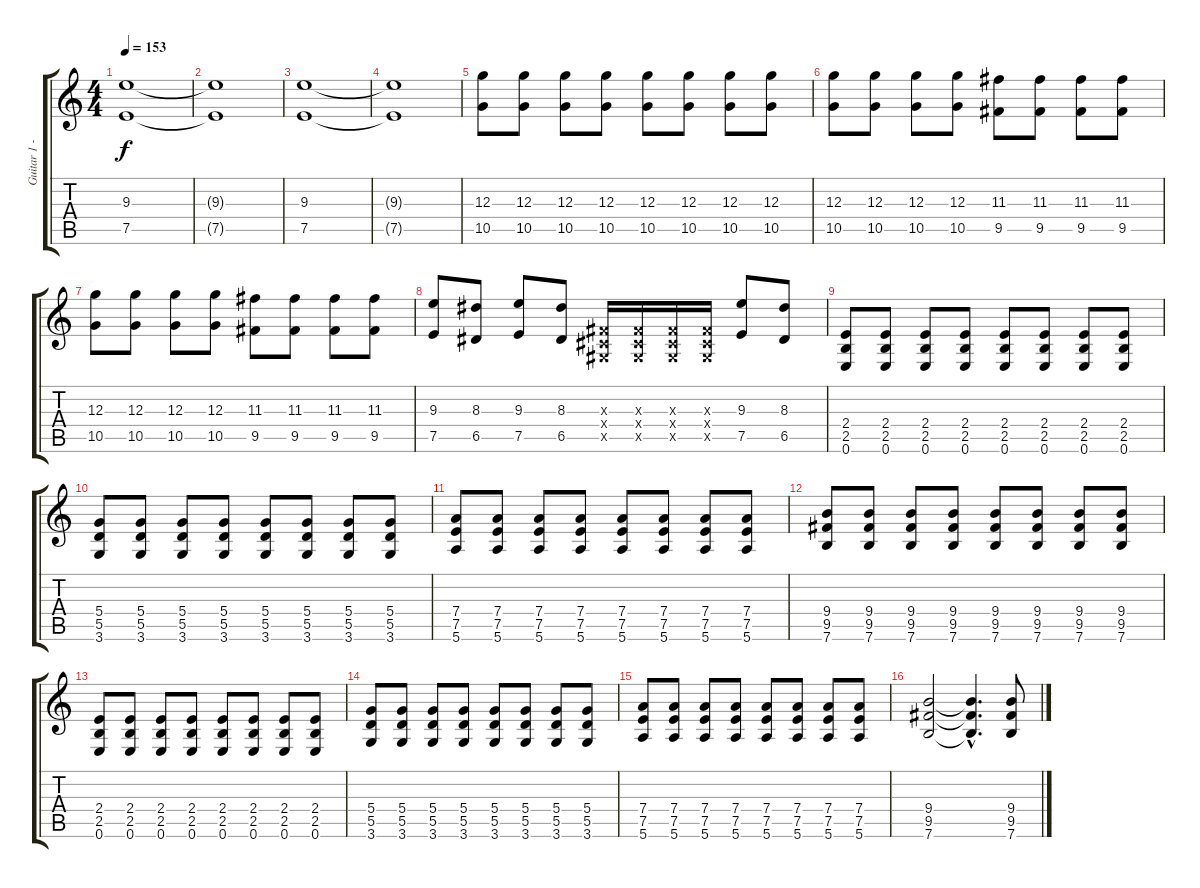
\track ("Guitar 1 - El Hefe" "Guitar 1 -") {instrument overdrivenguitar}
\staff {score tabs}
\tuning (E4 B3 G3 D3 A2 E2) {hide}
\ts (4 4)
\tempo 153
\clef g2
\ks c
(9.3 7.5).1{dy f} |
(9.3{t} 7.5{t}).1 |
(9.3 7.5).1 |
(9.3{t} 7.5{t}).1 |
(12.3 10.5).8 (12.3 10.5).8 (12.3 10.5).8 (12.3 10.5).8 (12.3 10.5).8 (12.3 10.5).8 (12.3 10.5).8 (12.3 10.5).8 |
(12.3 10.5).8 (12.3 10.5).8 (12.3 10.5).8 (12.3 10.5).8 (11.3 9.5).8 (11.3 9.5).8 (11.3 9.5).8 (11.3 9.5).8 |
(12.3 10.5).8 (12.3 10.5).8 (12.3 10.5).8 (12.3 10.5).8 (11.3 9.5).8 (11.3 9.5).8 (11.3 9.5).8 (11.3 9.5).8 |
(9.3 7.5).8 (8.3 6.5).8 (9.3 7.5).8 (8.3 6.5).8 (-1.3{x} -1.4{x} -1.5{x}).16 (-1.3{x} -1.4{x} -1.5{x}).16 (-1.3{x} -1.4{x} -1.5{x}).16 (-1.3{x} -1.4{x} -1.5{x}).16 (9.3 7.5).8 (8.3 6.5).8 |
(2.4 2.5 0.6).8 (2.4 2.5 0.6).8 (2.4 2.5 0.6).8 (2.4 2.5 0.6).8 (2.4 2.5 0.6).8 (2.4 2.5 0.6).8 (2.4 2.5 0.6).8 (2.4 2.5 0.6).8 |
(5.4 5.5 3.6).8 (5.4 5.5 3.6).8 (5.4 5.5 3.6).8 (5.4 5.5 3.6).8 (5.4 5.5 3.6).8 (5.4 5.5 3.6).8 (5.4 5.5 3.6).8 (5.4 5.5 3.6).8 |
(7.4 7.5 5.6).8 (7.4 7.5 5.6).8 (7.4 7.5 5.6).8 (7.4 7.5 5.6).8 (7.4 7.5 5.6).8 (7.4 7.5 5.6).8 (7.4 7.5 5.6).8 (7.4 7.5 5.6).8 |
(9.4 9.5 7.6).8 (9.4 9.5 7.6).8 (9.4 9.5 7.6).8 (9.4 9.5 7.6).8 (9.4 9.5 7.6).8 (9.4 9.5 7.6).8 (9.4 9.5 7.6).8 (9.4 9.5 7.6).8 |
(2.4 2.5 0.6).8 (2.4 2.5 0.6).8 (2.4 2.5 0.6).8 (2.4 2.5 0.6).8 (2.4 2.5 0.6).8 (2.4 2.5 0.6).8 (2.4 2.5 0.6).8 (2.4 2.5 0.6).8 |
(5.4 5.5 3.6).8 (5.4 5.5 3.6).8 (5.4 5.5 3.6).8 (5.4 5.5 3.6).8 (5.4 5.5 3.6).8 (5.4 5.5 3.6).8 (5.4 5.5 3.6).8 (5.4 5.5 3.6).8 |
(7.4 7.5 5.6).8 (7.4 7.5 5.6).8 (7.4 7.5 5.6).8 (7.4 7.5 5.6).8 (7.4 7.5 5.6).8 (7.4 7.5 5.6).8 (7.4 7.5 5.6).8 (7.4 7.5 5.6).8 |
(9.4 9.5 7.6).2 (9.4{hac t} 9.5{hac t} 7.6{hac t}).4{d} (9.4 9.5 7.6).8
